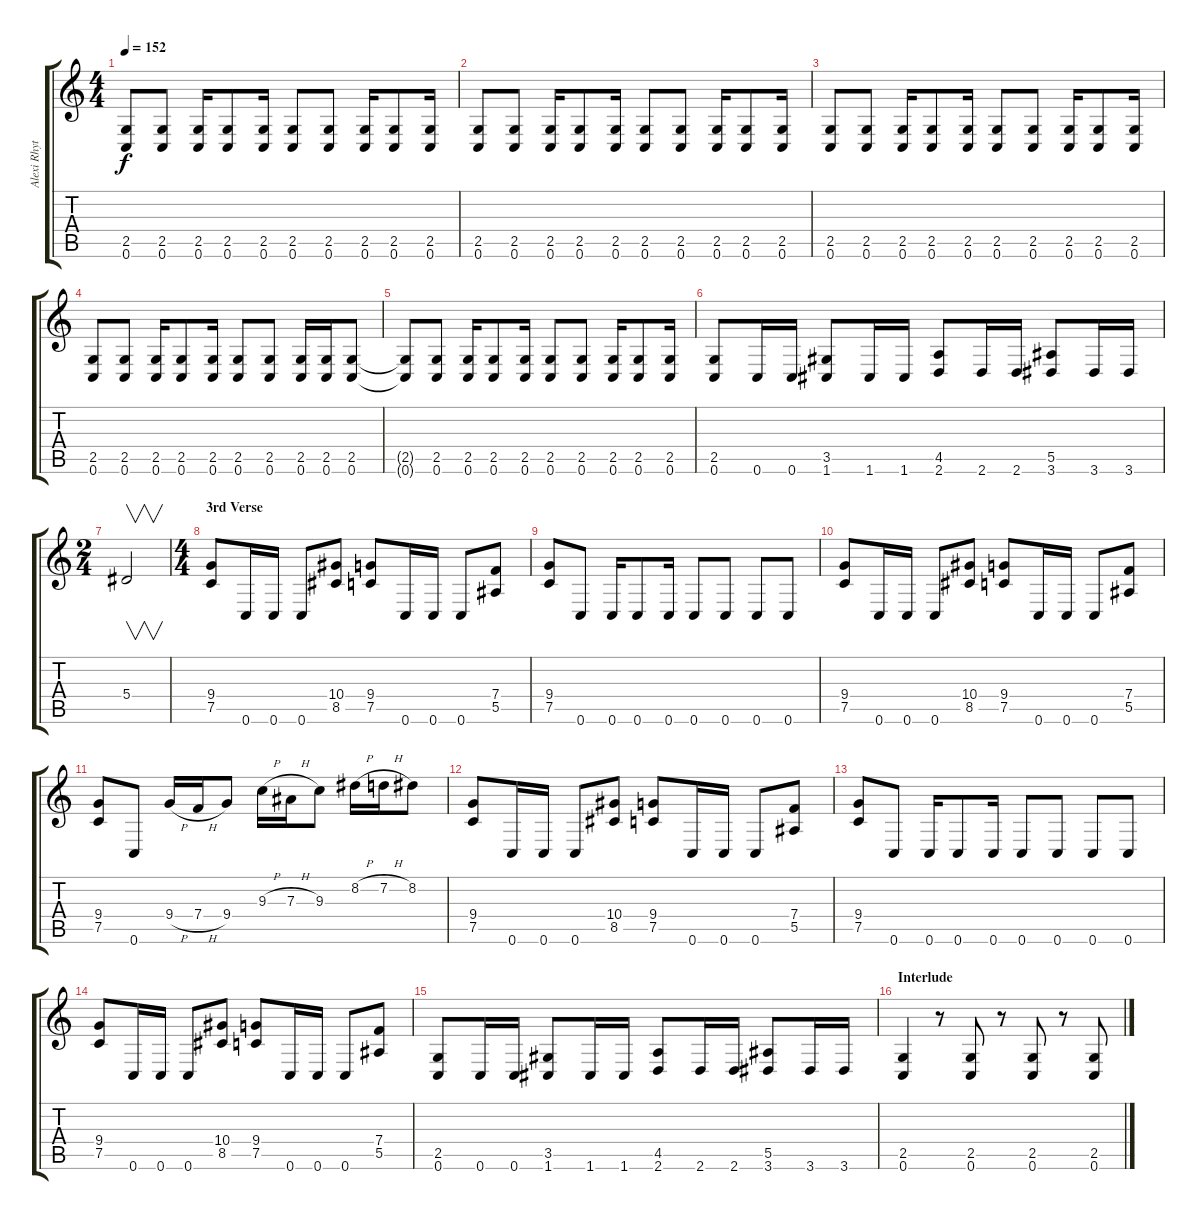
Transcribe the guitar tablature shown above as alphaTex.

\track ("Alexi Rhythm" "Alexi Rhyt") {instrument overdrivenguitar}
\staff {score tabs}
\tuning (C4 G3 Eb3 Bb2 F2 C2) {hide}
\ts (4 4)
\tempo 152
\clef g2
\ks c
(2.5 0.6).8{dy f} (2.5 0.6).8 (2.5 0.6).16 (2.5 0.6).8 (2.5 0.6).16 (2.5 0.6).8 (2.5 0.6).8 (2.5 0.6).16 (2.5 0.6).8 (2.5 0.6).16 |
(2.5 0.6).8 (2.5 0.6).8 (2.5 0.6).16 (2.5 0.6).8 (2.5 0.6).16 (2.5 0.6).8 (2.5 0.6).8 (2.5 0.6).16 (2.5 0.6).8 (2.5 0.6).16 |
(2.5 0.6).8 (2.5 0.6).8 (2.5 0.6).16 (2.5 0.6).8 (2.5 0.6).16 (2.5 0.6).8 (2.5 0.6).8 (2.5 0.6).16 (2.5 0.6).8 (2.5 0.6).16 |
(2.5 0.6).8 (2.5 0.6).8 (2.5 0.6).16 (2.5 0.6).8 (2.5 0.6).16 (2.5 0.6).8 (2.5 0.6).8 (2.5 0.6).16 (2.5 0.6).16 (2.5 0.6).8 |
(2.5{t} 0.6{t}).8 (2.5 0.6).8 (2.5 0.6).16 (2.5 0.6).8 (2.5 0.6).16 (2.5 0.6).8 (2.5 0.6).8 (2.5 0.6).16 (2.5 0.6).8 (2.5 0.6).16 |
(2.5 0.6).8 0.6.16 0.6.16 (3.5 1.6).8 1.6.16 1.6.16 (4.5 2.6).8 2.6.16 2.6.16 (5.5 3.6).8 3.6.16 3.6.16 |
\ts (2 4)
5.4.2{v} |
\ts (4 4)
\section ("" "3rd Verse")
(9.4 7.5).8 0.6.16 0.6.16 0.6.8 (10.4 8.5).8 (9.4 7.5).8 0.6.16 0.6.16 0.6.8 (7.4 5.5).8 |
(9.4 7.5).8 0.6.8 0.6.16 0.6.8 0.6.16 0.6.8 0.6.8 0.6.8 0.6.8 |
(9.4 7.5).8 0.6.16 0.6.16 0.6.8 (10.4 8.5).8 (9.4 7.5).8 0.6.16 0.6.16 0.6.8 (7.4 5.5).8 |
(9.4 7.5).8 0.6.8 9.4{h}.16 7.4{h}.16 9.4.8 9.3{h}.16 7.3{h}.16 9.3.8 8.2{h}.16 7.2{h}.16 8.2.8 |
(9.4 7.5).8 0.6.16 0.6.16 0.6.8 (10.4 8.5).8 (9.4 7.5).8 0.6.16 0.6.16 0.6.8 (7.4 5.5).8 |
(9.4 7.5).8 0.6.8 0.6.16 0.6.8 0.6.16 0.6.8 0.6.8 0.6.8 0.6.8 |
(9.4 7.5).8 0.6.16 0.6.16 0.6.8 (10.4 8.5).8 (9.4 7.5).8 0.6.16 0.6.16 0.6.8 (7.4 5.5).8 |
(2.5 0.6).8 0.6.16 0.6.16 (3.5 1.6).8 1.6.16 1.6.16 (4.5 2.6).8 2.6.16 2.6.16 (5.5 3.6).8 3.6.16 3.6.16 |
\section ("" "Interlude")
(2.5 0.6).4{instrument overdrivenguitar} r.8 (2.5 0.6).8 r.8 (2.5 0.6).8 r.8 (2.5 0.6).8
